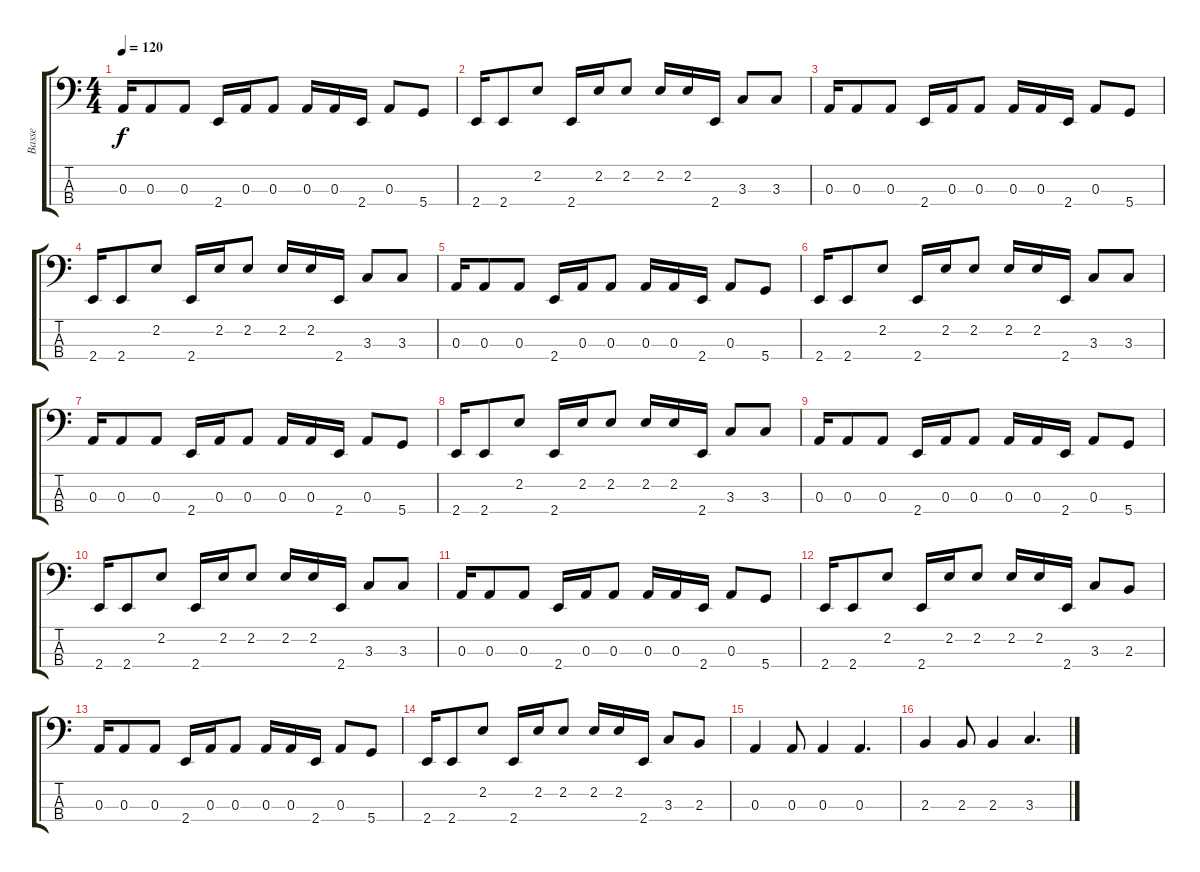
\track ("Basse" "Basse") {instrument electricbasspick}
\staff {score tabs}
\tuning (G2 D2 A1 D1) {hide}
\ts (4 4)
\tempo 120
\clef f4
\ks c
0.3.16{dy f} 0.3.8 0.3.8 2.4.16 0.3.16 0.3.8 0.3.16 0.3.16 2.4.16 0.3.8 5.4.8 |
2.4.16 2.4.8 2.2.8 2.4.16 2.2.16 2.2.8 2.2.16 2.2.16 2.4.16 3.3.8 3.3.8 |
0.3.16 0.3.8 0.3.8 2.4.16 0.3.16 0.3.8 0.3.16 0.3.16 2.4.16 0.3.8 5.4.8 |
2.4.16 2.4.8 2.2.8 2.4.16 2.2.16 2.2.8 2.2.16 2.2.16 2.4.16 3.3.8 3.3.8 |
0.3.16 0.3.8 0.3.8 2.4.16 0.3.16 0.3.8 0.3.16 0.3.16 2.4.16 0.3.8 5.4.8 |
2.4.16 2.4.8 2.2.8 2.4.16 2.2.16 2.2.8 2.2.16 2.2.16 2.4.16 3.3.8 3.3.8 |
0.3.16 0.3.8 0.3.8 2.4.16 0.3.16 0.3.8 0.3.16 0.3.16 2.4.16 0.3.8 5.4.8 |
2.4.16 2.4.8 2.2.8 2.4.16 2.2.16 2.2.8 2.2.16 2.2.16 2.4.16 3.3.8 3.3.8 |
0.3.16 0.3.8 0.3.8 2.4.16 0.3.16 0.3.8 0.3.16 0.3.16 2.4.16 0.3.8 5.4.8 |
2.4.16 2.4.8 2.2.8 2.4.16 2.2.16 2.2.8 2.2.16 2.2.16 2.4.16 3.3.8 3.3.8 |
0.3.16 0.3.8 0.3.8 2.4.16 0.3.16 0.3.8 0.3.16 0.3.16 2.4.16 0.3.8 5.4.8 |
2.4.16 2.4.8 2.2.8 2.4.16 2.2.16 2.2.8 2.2.16 2.2.16 2.4.16 3.3.8 2.3.8 |
0.3.16 0.3.8 0.3.8 2.4.16 0.3.16 0.3.8 0.3.16 0.3.16 2.4.16 0.3.8 5.4.8 |
2.4.16 2.4.8 2.2.8 2.4.16 2.2.16 2.2.8 2.2.16 2.2.16 2.4.16 3.3.8 2.3.8 |
0.3.4 0.3.8 0.3.4 0.3.4{d} |
2.3.4 2.3.8 2.3.4 3.3.4{d}
